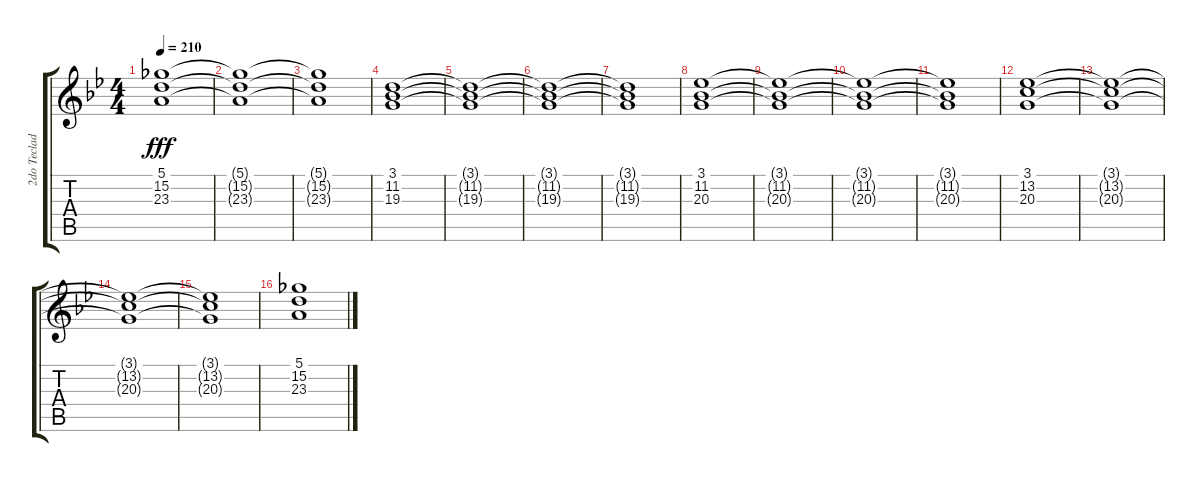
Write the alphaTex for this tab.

\track ("2do Teclado (dual)" "2do Teclad") {instrument choiraahs}
\staff {score tabs}
\tuning (E4 B3 G3 D3 A2 E2) {hide}
\ts (4 4)
\tempo 210
\clef g2
\ks gminor
(5.1{t} 15.2{t} 23.3{t}).1{dy fff} |
(5.1{t} 15.2{t} 23.3{t}).1 |
(5.1{t} 15.2{t} 23.3{t}).1 |
(3.1 11.2 19.3).1 |
(3.1{t} 11.2{t} 19.3{t}).1 |
(3.1{t} 11.2{t} 19.3{t}).1 |
(3.1{t} 11.2{t} 19.3{t}).1 |
(3.1 11.2 20.3).1 |
(3.1{t} 11.2{t} 20.3{t}).1 |
(3.1{t} 11.2{t} 20.3{t}).1 |
(3.1{t} 11.2{t} 20.3{t}).1 |
(3.1 13.2 20.3).1 |
(3.1{t} 13.2{t} 20.3{t}).1 |
(3.1{t} 13.2{t} 20.3{t}).1 |
(3.1{t} 13.2{t} 20.3{t}).1 |
(5.1 15.2 23.3).1
